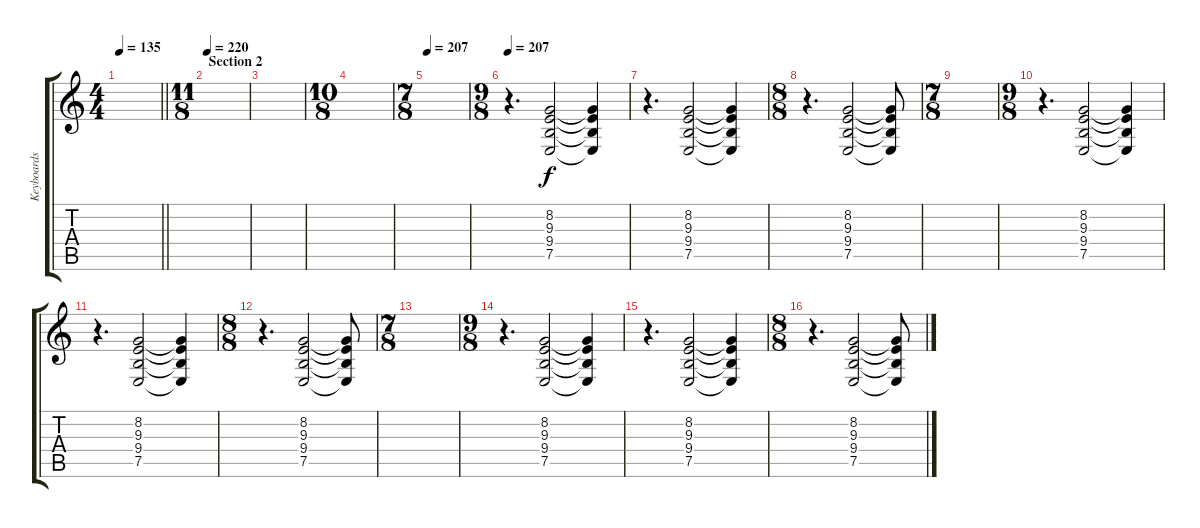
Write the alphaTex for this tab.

\track ("Keyboards" "Keyboards") {instrument pad8sweep}
\staff {score tabs}
\tuning (E4 B3 G3 D3 A2 E2) {hide}
\ts (4 4)
\tempo 135
\clef g2
\barLineRight lightlight
\ks c
|
\ts (11 8)
\section ("" "Section 2")
\tempo 220
|
|
\ts (10 8)
|
\ts (7 8)
\tempo 207
|
\ts (9 8)
\tempo 207
r.4{d volume 16 instrument pad8sweep} (8.2 9.3 9.4 7.5).2 (8.2{t} 9.3{t} 9.4{t} 7.5{t}).4 |
r.4{d} (8.2 9.3 9.4 7.5).2 (8.2{t} 9.3{t} 9.4{t} 7.5{t}).4 |
\ts (8 8)
r.4{d} (8.2 9.3 9.4 7.5).2 (8.2{t} 9.3{t} 9.4{t} 7.5{t}).8 |
\ts (7 8)
|
\ts (9 8)
r.4{d} (8.2 9.3 9.4 7.5).2 (8.2{t} 9.3{t} 9.4{t} 7.5{t}).4 |
r.4{d} (8.2 9.3 9.4 7.5).2 (8.2{t} 9.3{t} 9.4{t} 7.5{t}).4 |
\ts (8 8)
r.4{d} (8.2 9.3 9.4 7.5).2 (8.2{t} 9.3{t} 9.4{t} 7.5{t}).8 |
\ts (7 8)
|
\ts (9 8)
r.4{d} (8.2 9.3 9.4 7.5).2 (8.2{t} 9.3{t} 9.4{t} 7.5{t}).4 |
r.4{d} (8.2 9.3 9.4 7.5).2 (8.2{t} 9.3{t} 9.4{t} 7.5{t}).4 |
\ts (8 8)
r.4{d} (8.2 9.3 9.4 7.5).2 (8.2{t} 9.3{t} 9.4{t} 7.5{t}).8
